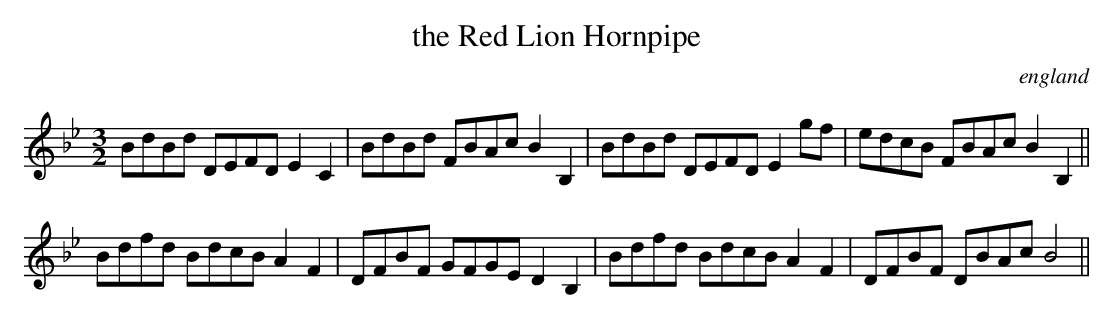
X:1
T:the Red Lion Hornpipe
O:england
M:3/2
L:1/8
K:Bb
BdBd DEFD E2 C2 | BdBd FBAc B2 B,2 |\
BdBd DEFD E2 gf | edcB FBAc B2 B,2 ||
Bdfd BdcB A2 F2 | DFBF GFGE D2 B,2 |\
Bdfd BdcB A2 F2 | DFBF DBAc B4     ||
